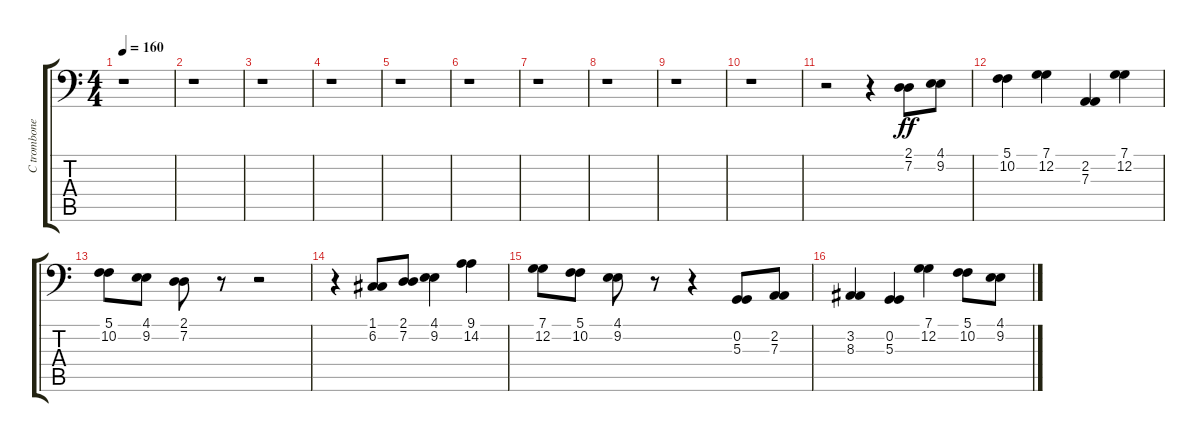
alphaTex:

\track ("C trombone" "C trombone") {instrument trombone}
\staff {score tabs}
\tuning (C3 G2 D2 A1 E1 B0) {hide}
\ts (4 4)
\tempo 160
\clef f4
\ks c
r.1{dy ff} |
r.1 |
r.1 |
r.1 |
r.1 |
r.1 |
r.1 |
r.1 |
r.1 |
r.1 |
r.2 r.4 (2.1 7.2).8 (4.1 9.2).8 |
(5.1 10.2).4 (7.1 12.2).4 (2.2 7.3).4 (7.1 12.2).4 |
(5.1 10.2).8 (4.1 9.2).8 (2.1 7.2).8 r.8 r.2 |
r.4 (1.1 6.2).8 (2.1 7.2).8 (4.1 9.2).4 (9.1 14.2).4 |
(7.1 12.2).8 (5.1 10.2).8 (4.1 9.2).8 r.8 r.4 (0.2 5.3).8 (2.2 7.3).8 |
(3.2 8.3).4 (0.2 5.3).4 (7.1 12.2).4 (5.1 10.2).8 (4.1 9.2).8
